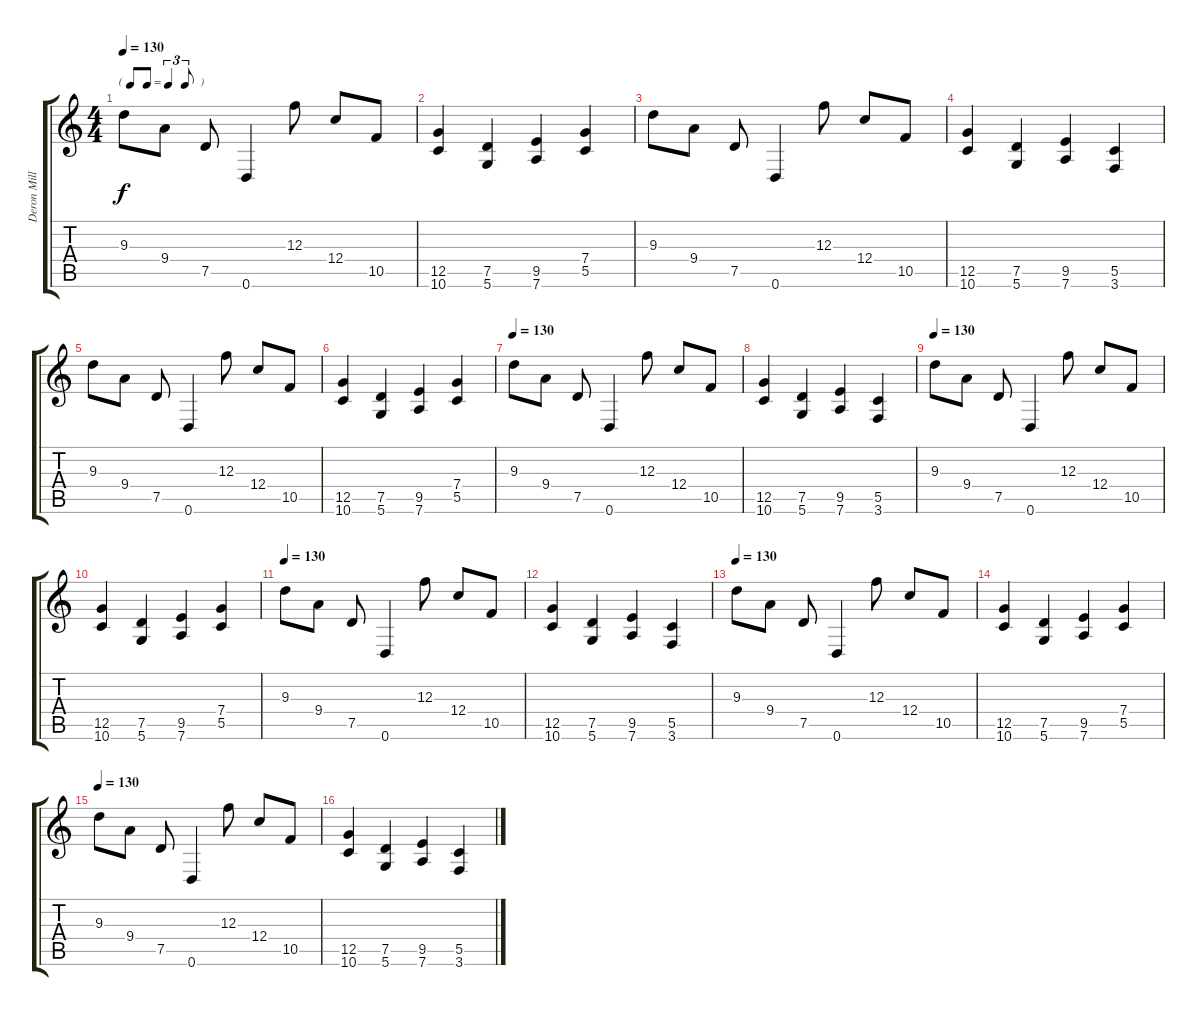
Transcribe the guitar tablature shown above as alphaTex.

\track ("Deron Miller" "Deron Mill") {instrument overdrivenguitar}
\staff {score tabs}
\tuning (D4 A3 F3 C3 G2 D2) {hide}
\ts (4 4)
\tf triplet8th
\tempo 130
\clef g2
\ks c
9.3.8{dy f} 9.4.8 7.5.8 0.6.4 12.3.8 12.4.8 10.5.8 |
(12.5 10.6).4 (7.5 5.6).4 (9.5 7.6).4 (7.4 5.5).4 |
9.3.8 9.4.8 7.5.8 0.6.4 12.3.8 12.4.8 10.5.8 |
(12.5 10.6).4 (7.5 5.6).4 (9.5 7.6).4 (5.5 3.6).4 |
9.3.8 9.4.8 7.5.8 0.6.4 12.3.8 12.4.8 10.5.8 |
(12.5 10.6).4 (7.5 5.6).4 (9.5 7.6).4 (7.4 5.5).4 |
\tempo 130
9.3.8 9.4.8 7.5.8 0.6.4 12.3.8 12.4.8 10.5.8 |
(12.5 10.6).4 (7.5 5.6).4 (9.5 7.6).4 (5.5 3.6).4 |
\tempo 130
9.3.8 9.4.8 7.5.8 0.6.4 12.3.8 12.4.8 10.5.8 |
(12.5 10.6).4 (7.5 5.6).4 (9.5 7.6).4 (7.4 5.5).4 |
\tempo 130
9.3.8 9.4.8 7.5.8 0.6.4 12.3.8 12.4.8 10.5.8 |
(12.5 10.6).4 (7.5 5.6).4 (9.5 7.6).4 (5.5 3.6).4 |
\tempo 130
9.3.8 9.4.8 7.5.8 0.6.4 12.3.8 12.4.8 10.5.8 |
(12.5 10.6).4 (7.5 5.6).4 (9.5 7.6).4 (7.4 5.5).4 |
\tempo 130
9.3.8 9.4.8 7.5.8 0.6.4 12.3.8 12.4.8 10.5.8 |
(12.5 10.6).4 (7.5 5.6).4 (9.5 7.6).4 (5.5 3.6).4
